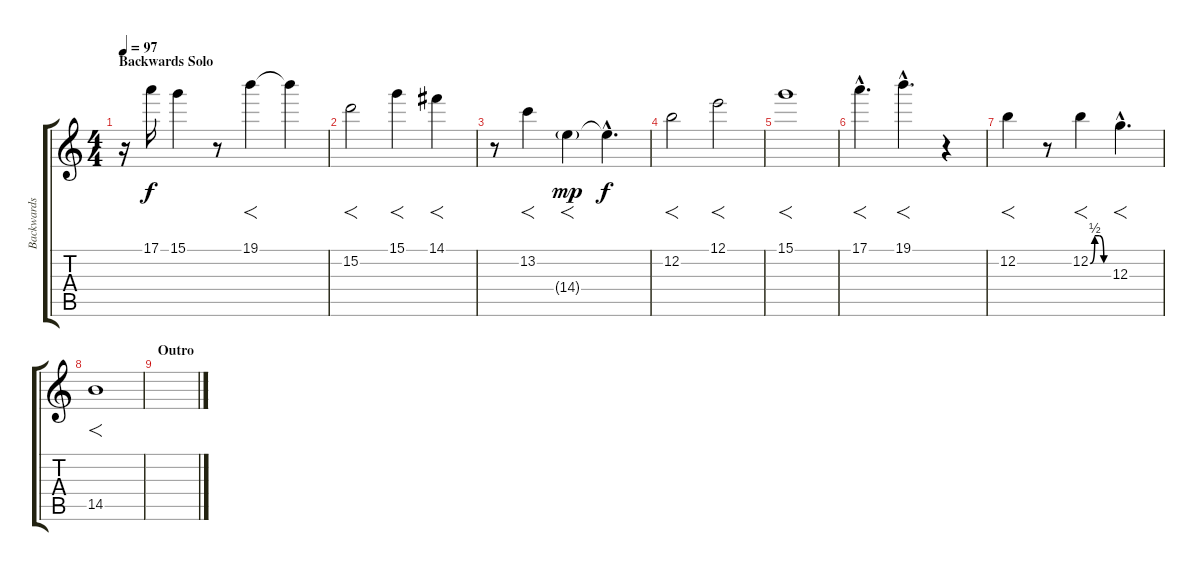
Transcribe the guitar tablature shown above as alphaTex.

\track ("Backwards Solo 2" "Backwards ") {instrument overdrivenguitar}
\staff {score tabs}
\tuning (E4 B3 G3 D3 A2 E2) {hide}
\ts (4 4)
\section ("" "Backwards Solo")
\tempo 97
\clef g2
\ks c
r.16{dy f} 17.1.16 15.1.4 r.8 19.1.4{f} 19.1{t}.4 |
15.2.2{f} 15.1.4{f} 14.1.4{f} |
r.8 13.2.4{f} 14.4{g}.4{f dy mp} 14.4{hac t}.4{d dy f} |
12.2.2{f} 12.1.2{f} |
15.1.1{f} |
17.1{hac}.4{f d} 19.1{hac}.4{f d} r.4 |
12.2.4{f} r.8 12.2{be (custom 0 0 15 2 30 2 45 0 60 0)}.4{f} 12.3{hac}.4{f d} |
14.5.1{f} |
\section ("" "Outro")
